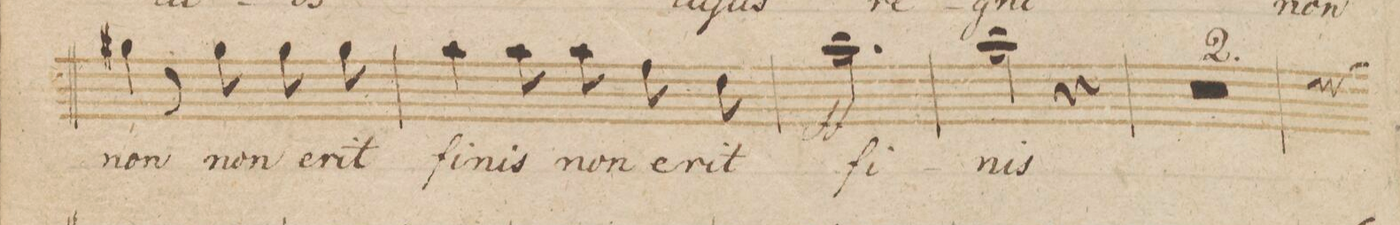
**kern	**text	**dynam
*I"Tenore.	*	*
*clefC4	*	*
*k[b-]	*	*
*met(c|)	*	*
*M3/4	*	*
4f#	non	.
8r	.	.
8f#\	non	.
8f#\	e-	.
8f#\	-rit	.
=162	=162	=162
4g\	fi-	.
8g\	-nis	.
8g\	non	.
8e\	e-	.
8c\	-rit	.
=163	=163	=163
2.g\	fi-	ff
=164	=164	=164
2g\	-nis	.
4r	.	.
=165	=165	=165
1.r	.	.
=166	=166	=166
*custos:c	*	*
=167	=167	=167
*-	*-	*-
